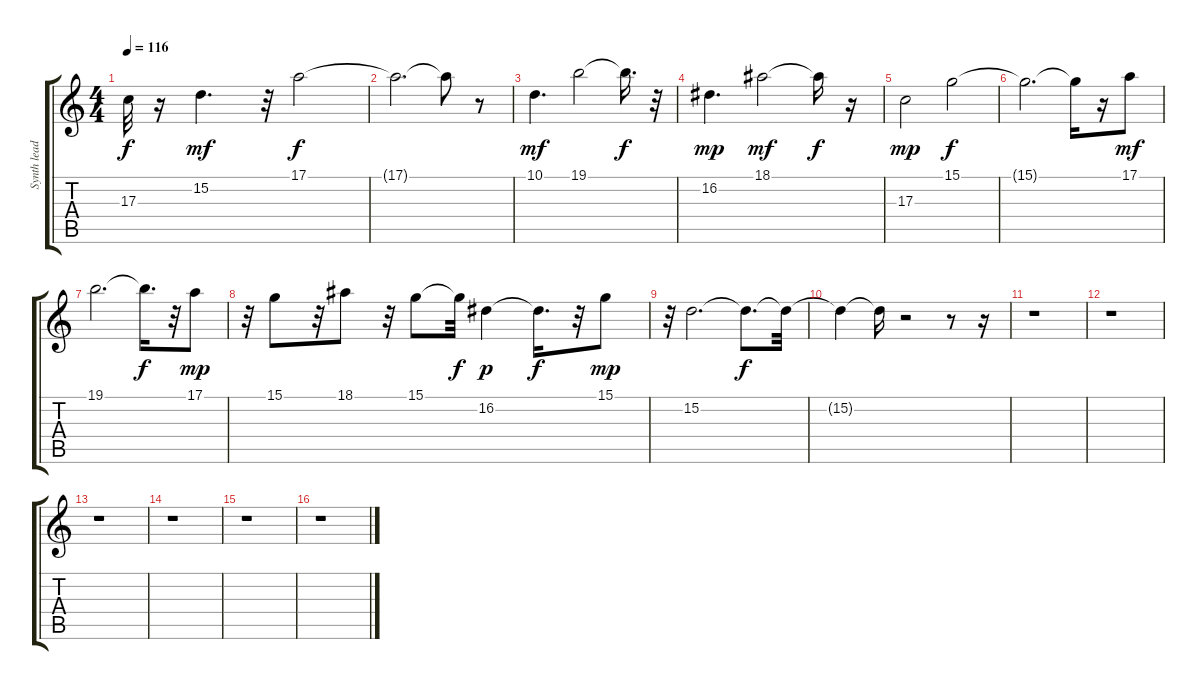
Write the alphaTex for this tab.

\track ("Synth lead : intro" "Synth lead") {instrument whistle}
\staff {score tabs}
\tuning (E4 B3 G3 D3 A2 E2) {hide}
\ts (4 4)
\tempo 116
\clef g2
\ks c
17.3{t}.32{dy f} r.16 15.2.4{d dy mf} r.32 17.1.2{dy f} |
17.1{t}.2{d} 17.1{t}.8 r.8 |
10.1.4{d dy mf} 19.1.2 19.1{t}.16{d dy f} r.32 |
16.2.4{d dy mp} 18.1.2{dy mf} 18.1{t}.16{dy f} r.16 |
17.3.2{dy mp} 15.1.2{dy f} |
15.1{t}.2{d} 15.1{t}.16 r.16 17.1.8{dy mf} |
19.1.2{d} 19.1{t}.16{d dy f} r.32 17.1.8{dy mp} |
r.32 15.1.8 r.32 18.1.8 r.32 15.1.8 15.1{t}.32{dy f} 16.2.4{dy p} 16.2{t}.16{d dy f} r.32 15.1.8{dy mp} |
r.32 15.2.2{d} 15.2{t}.8{d dy f} 15.2{t}.32 |
15.2{t}.4 15.2{t}.16 r.2 r.8 r.16 |
r.1 |
r.1 |
r.1 |
r.1 |
r.1 |
r.1
